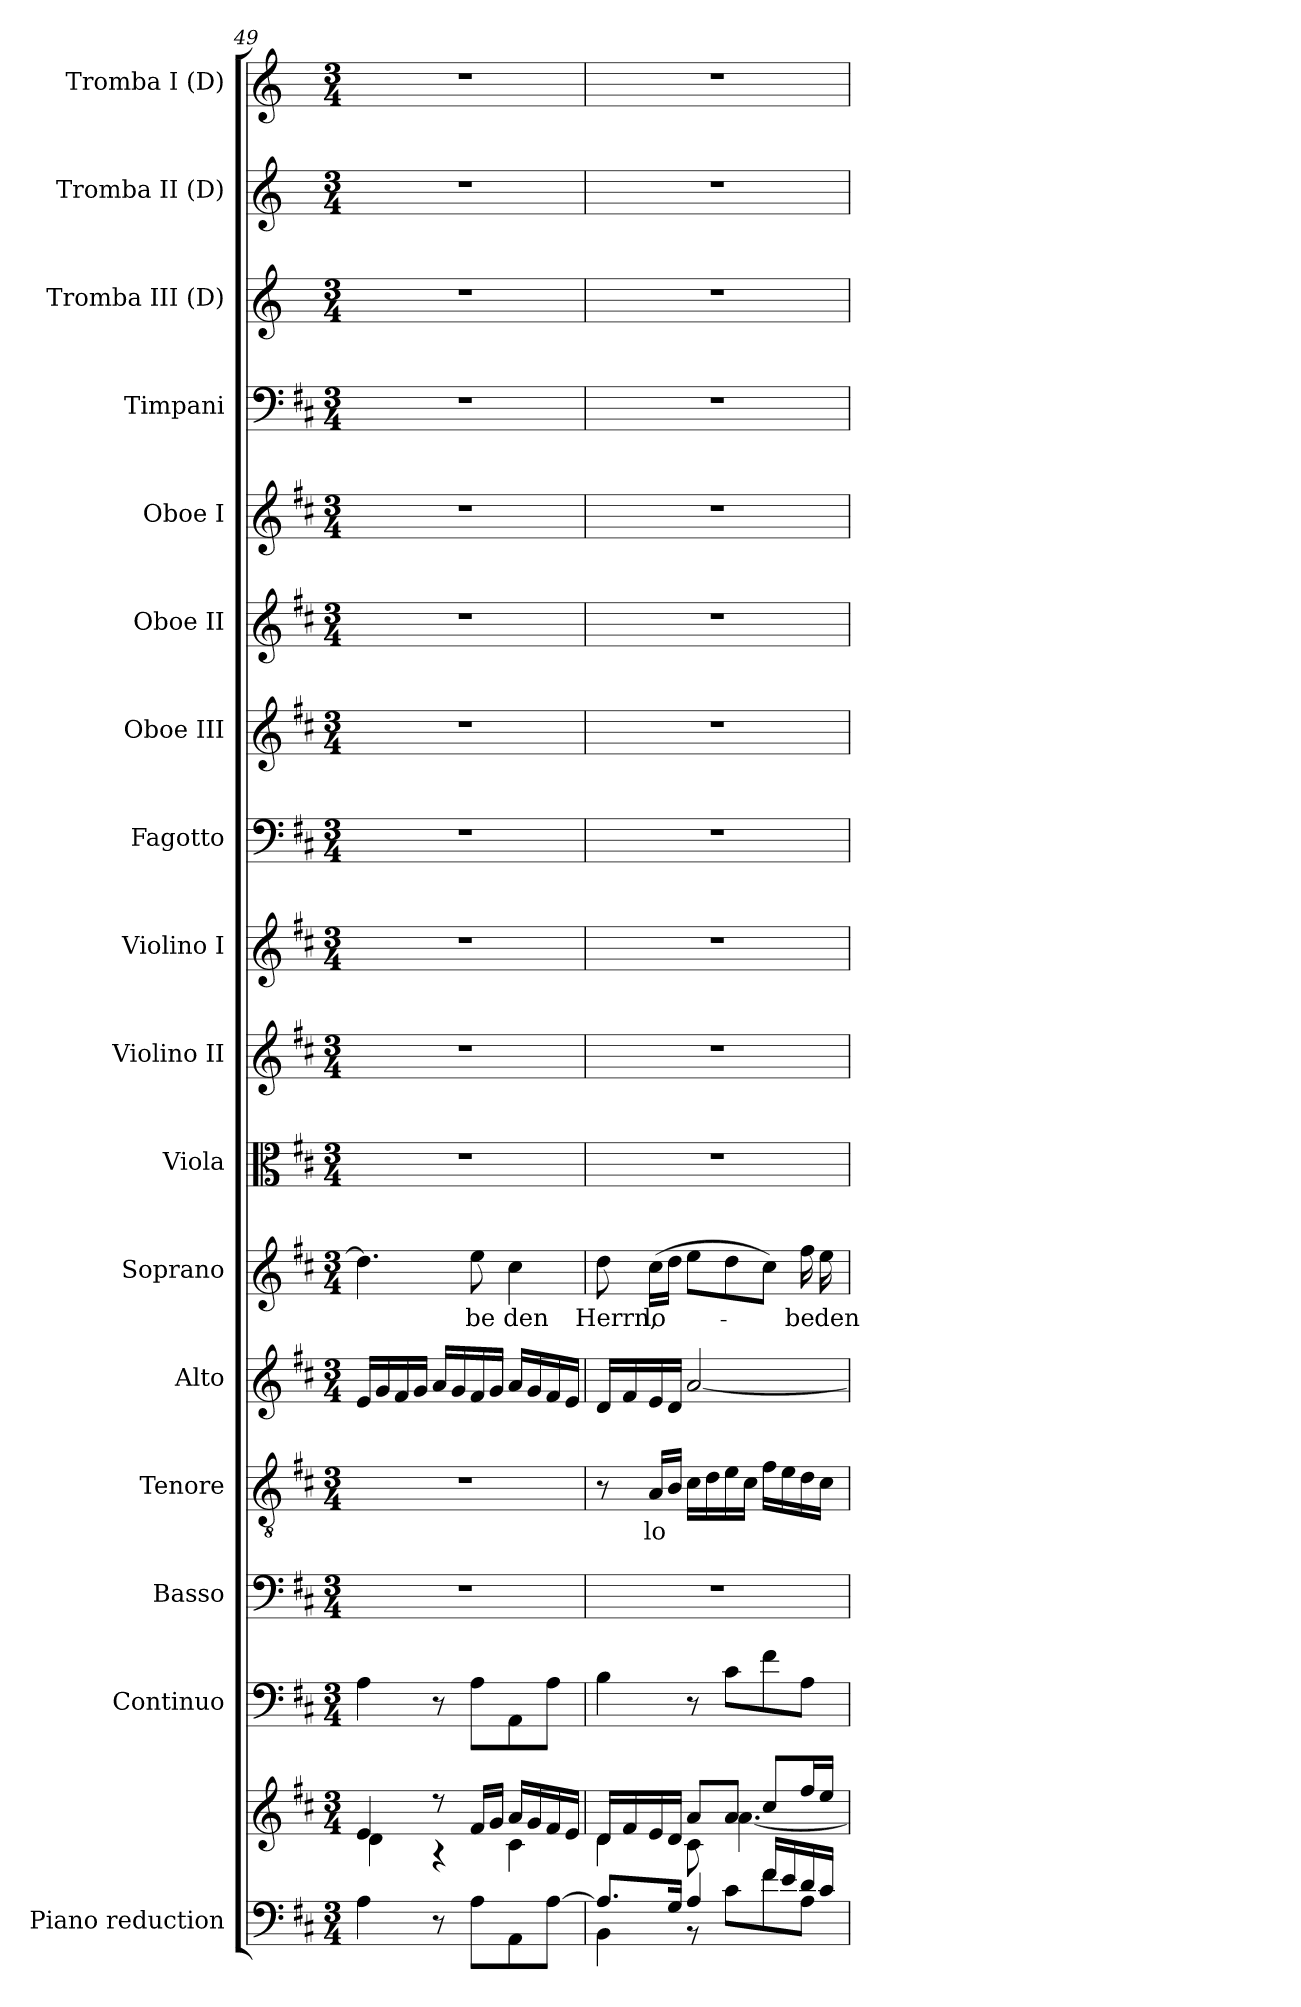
**kern	**kern	**kern	**kern	**kern	**text	**kern	**kern	**text	**kern	**kern	**kern	**kern	**kern	**kern	**kern	**kern	**kern	**kern	**kern
*part17	*part17	*part16	*part15	*part14	*part14	*part13	*part12	*part12	*part11	*part10	*part9	*part8	*part7	*part6	*part5	*part4	*part3	*part2	*part1
*staff18	*staff17	*staff16	*staff15	*staff14	*staff14	*staff13	*staff12	*staff12	*staff11	*staff10	*staff9	*staff8	*staff7	*staff6	*staff5	*staff4	*staff3	*staff2	*staff1
*I"Piano reduction	*	*I"Continuo	*I"Basso	*I"Tenore	*	*I"Alto	*I"Soprano	*	*I"Viola	*I"Violino II	*I"Violino I	*I"Fagotto	*I"Oboe III	*I"Oboe II	*I"Oboe I	*I"Timpani	*I"Tromba III (D)	*I"Tromba II (D)	*I"Tromba I (D)
*I'Pno	*	*	*	*	*	*	*	*	*	*	*	*	*I'Ob	*I'Ob	*I'Ob	*I'Timp	*	*	*
*clefF4	*clefG2	*clefF4	*clefF4	*clefGv2	*	*clefG2	*clefG2	*	*clefC3	*clefG2	*clefG2	*clefF4	*clefG2	*clefG2	*clefG2	*clefF4	*clefG2	*clefG2	*clefG2
*	*	*	*	*	*	*	*	*	*	*	*	*	*	*	*	*	*ITrd-1c-2	*ITrd-1c-2	*ITrd-1c-2
*k[f#c#]	*k[f#c#]	*k[f#c#]	*k[f#c#]	*k[f#c#]	*	*k[f#c#]	*k[f#c#]	*	*k[f#c#]	*k[f#c#]	*k[f#c#]	*k[f#c#]	*k[f#c#]	*k[f#c#]	*k[f#c#]	*k[f#c#]	*k[f#c#]	*k[f#c#]	*k[f#c#]
*M3/4	*M3/4	*M3/4	*M3/4	*M3/4	*	*M3/4	*M3/4	*	*M3/4	*M3/4	*M3/4	*M3/4	*M3/4	*M3/4	*M3/4	*M3/4	*M3/4	*M3/4	*M3/4
=49	=49	=49	=49	=49	=49	=49	=49	=49	=49	=49	=49	=49	=49	=49	=49	=49	=49	=49	=49
*	*^	*	*	*	*	*	*	*	*	*	*	*	*	*	*	*	*	*	*
4A\	4e/	4d\	4A\	2.r	2.r	.	16e/LL	4.dd\]	.	2.r	2.r	2.r	2.r	2.r	2.r	2.r	2.r	2.r	2.r	2.r
.	.	.	.	.	.	.	16g/	.	.	.	.	.	.	.	.	.	.	.	.	.
.	.	.	.	.	.	.	16f#/	.	.	.	.	.	.	.	.	.	.	.	.	.
.	.	.	.	.	.	.	16g/JJ	.	.	.	.	.	.	.	.	.	.	.	.	.
8r	8r	4r	8r	.	.	.	16a/LL	.	.	.	.	.	.	.	.	.	.	.	.	.
.	.	.	.	.	.	.	16g/	.	.	.	.	.	.	.	.	.	.	.	.	.
!	!	!	!	!	!	!	!	!	!LO:LY:b	!	!	!	!	!	!	!	!	!	!	!
8A\L	16f#/LL	.	8A\L	.	.	.	16f#/	8ee\	be	.	.	.	.	.	.	.	.	.	.	.
.	16g/JJ	.	.	.	.	.	16g/JJ	.	.	.	.	.	.	.	.	.	.	.	.	.
!	!	!	!	!	!	!	!	!	!LO:LY:b	!	!	!	!	!	!	!	!	!	!	!
8AA\	16a/LL	4c#\	8AA\	.	.	.	16a/LL	4cc#\	den	.	.	.	.	.	.	.	.	.	.	.
.	16g/	.	.	.	.	.	16g/	.	.	.	.	.	.	.	.	.	.	.	.	.
[>8A\J	16f#/	.	8A\J	.	.	.	16f#/	.	.	.	.	.	.	.	.	.	.	.	.	.
.	16e/JJ	.	.	.	.	.	16e/JJ	.	.	.	.	.	.	.	.	.	.	.	.	.
=50	=50	=50	=50	=50	=50	=50	=50	=50	=50	=50	=50	=50	=50	=50	=50	=50	=50	=50	=50	=50
*^	*	*	*	*	*	*	*	*	*	*	*	*	*	*	*	*	*	*	*	*
!	!	!	!	!	!	!	!	!	!	!LO:LY:b	!	!	!	!	!	!	!	!	!	!	!
8.A/L]	4BB\	16d/LL	4d\	4B\	2.r	8r	.	16d/LL	8dd\	Herrn,	2.r	2.r	2.r	2.r	2.r	2.r	2.r	2.r	2.r	2.r	2.r
.	.	16f#/	.	.	.	.	.	16f#/	.	.	.	.	.	.	.	.	.	.	.	.	.
!	!	!	!	!	!	!	!LO:LY:b	!	!	!LO:LY:b	!	!	!	!	!	!	!	!	!	!	!
.	.	16e/	.	.	.	16A/LL	lo	16e/	(16cc#\LL	lo-	.	.	.	.	.	.	.	.	.	.	.
16G/Jk	.	16d/JJ	.	.	.	16B/JJ	.	16d/JJ	16dd\JJ	.	.	.	.	.	.	.	.	.	.	.	.
4A/	8r	8a/L	8c#\	8r	.	16c#\LL	.	[2a/	8ee\L	.	.	.	.	.	.	.	.	.	.	.	.
.	.	.	.	.	.	16d\	.	.	.	.	.	.	.	.	.	.	.	.	.	.	.
.	8c#\L	8a/J	[4.a\	8c#\L	.	16e\	.	.	8dd\	.	.	.	.	.	.	.	.	.	.	.	.
.	.	.	.	.	.	16c#\JJ	.	.	.	.	.	.	.	.	.	.	.	.	.	.	.
16f#/LL	8f#\	8cc#/L	.	8f#\	.	16f#\LL	.	.	8cc#\J)	.	.	.	.	.	.	.	.	.	.	.	.
16e/	.	.	.	.	.	16e\	.	.	.	.	.	.	.	.	.	.	.	.	.	.	.
!	!	!	!	!	!	!	!	!	!	!LO:LY:b	!	!	!	!	!	!	!	!	!	!	!
16d/	8A\J	16ff#/L	.	8A\J	.	16d\	.	.	16ff#\	-be	.	.	.	.	.	.	.	.	.	.	.
!	!	!	!	!	!	!	!	!	!	!LO:LY:b	!	!	!	!	!	!	!	!	!	!	!
16c#/JJ	.	16ee/JJ	.	.	.	16c#\JJ	.	.	16ee\	den	.	.	.	.	.	.	.	.	.	.	.
*v	*v	*	*	*	*	*	*	*	*	*	*	*	*	*	*	*	*	*	*	*	*
*	*v	*v	*	*	*	*	*	*	*	*	*	*	*	*	*	*	*	*	*	*
=	=	=	=	=	=	=	=	=	=	=	=	=	=	=	=	=	=	=	=
*-	*-	*-	*-	*-	*-	*-	*-	*-	*-	*-	*-	*-	*-	*-	*-	*-	*-	*-	*-
